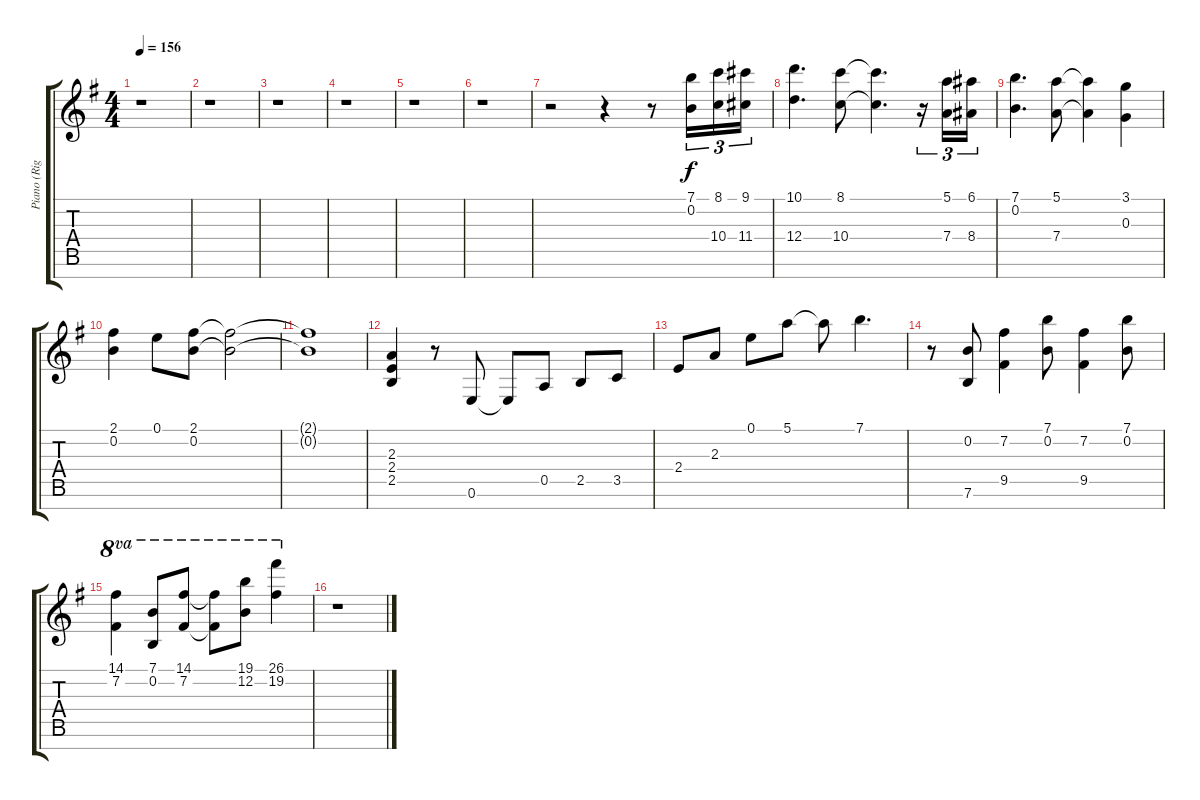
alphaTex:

\track ("Piano (Right Hand)" "Piano (Rig") {instrument acousticgrandpiano}
\staff {score tabs}
\tuning (E5 B4 G4 D4 A3 E3 B2) {hide}
\ts (4 4)
\tempo 156
\clef g2
\ks g
r.1{dy f} |
r.1 |
r.1 |
r.1 |
r.1 |
r.1 |
r.2 r.4 r.8 (7.1 0.2).16{tu (3 2)} (8.1 10.4).16{tu (3 2)} (9.1 11.4).16{tu (3 2)} |
(10.1 12.4).4{d} (8.1 10.4).8 (8.1{t} 10.4{t}).4{d} r.16{tu (3 2)} (5.1 7.4).16{tu (3 2)} (6.1 8.4).16{tu (3 2)} |
(7.1 0.2).4{d} (5.1 7.4).8 (5.1{t} 7.4{t}).4 (3.1 0.3).4 |
(2.1 0.2).4 0.1.8 (2.1 0.2).8 (2.1{t} 0.2{t}).2 |
(2.1{t} 0.2{t}).1 |
(2.3 2.4 2.5).4 r.8 0.6.8 0.6{t}.8 0.5.8 2.5.8 3.5.8 |
2.4.8 2.3.8 0.1.8 5.1.8 5.1{t}.8 7.1.4{d} |
r.8 (0.2 7.6).8 (7.2 9.5).4 (7.1 0.2).8 (7.2 9.5).4 (7.1 0.2).8 |
(14.1 7.2).4{ot 8va} (7.1 0.2).8{ot 8va} (14.1 7.2).8{ot 8va} (14.1{t} 7.2{t}).8{ot 8va} (19.1 12.2).8{ot 8va} (26.1 19.2).4{ot 8va} |
r.1
